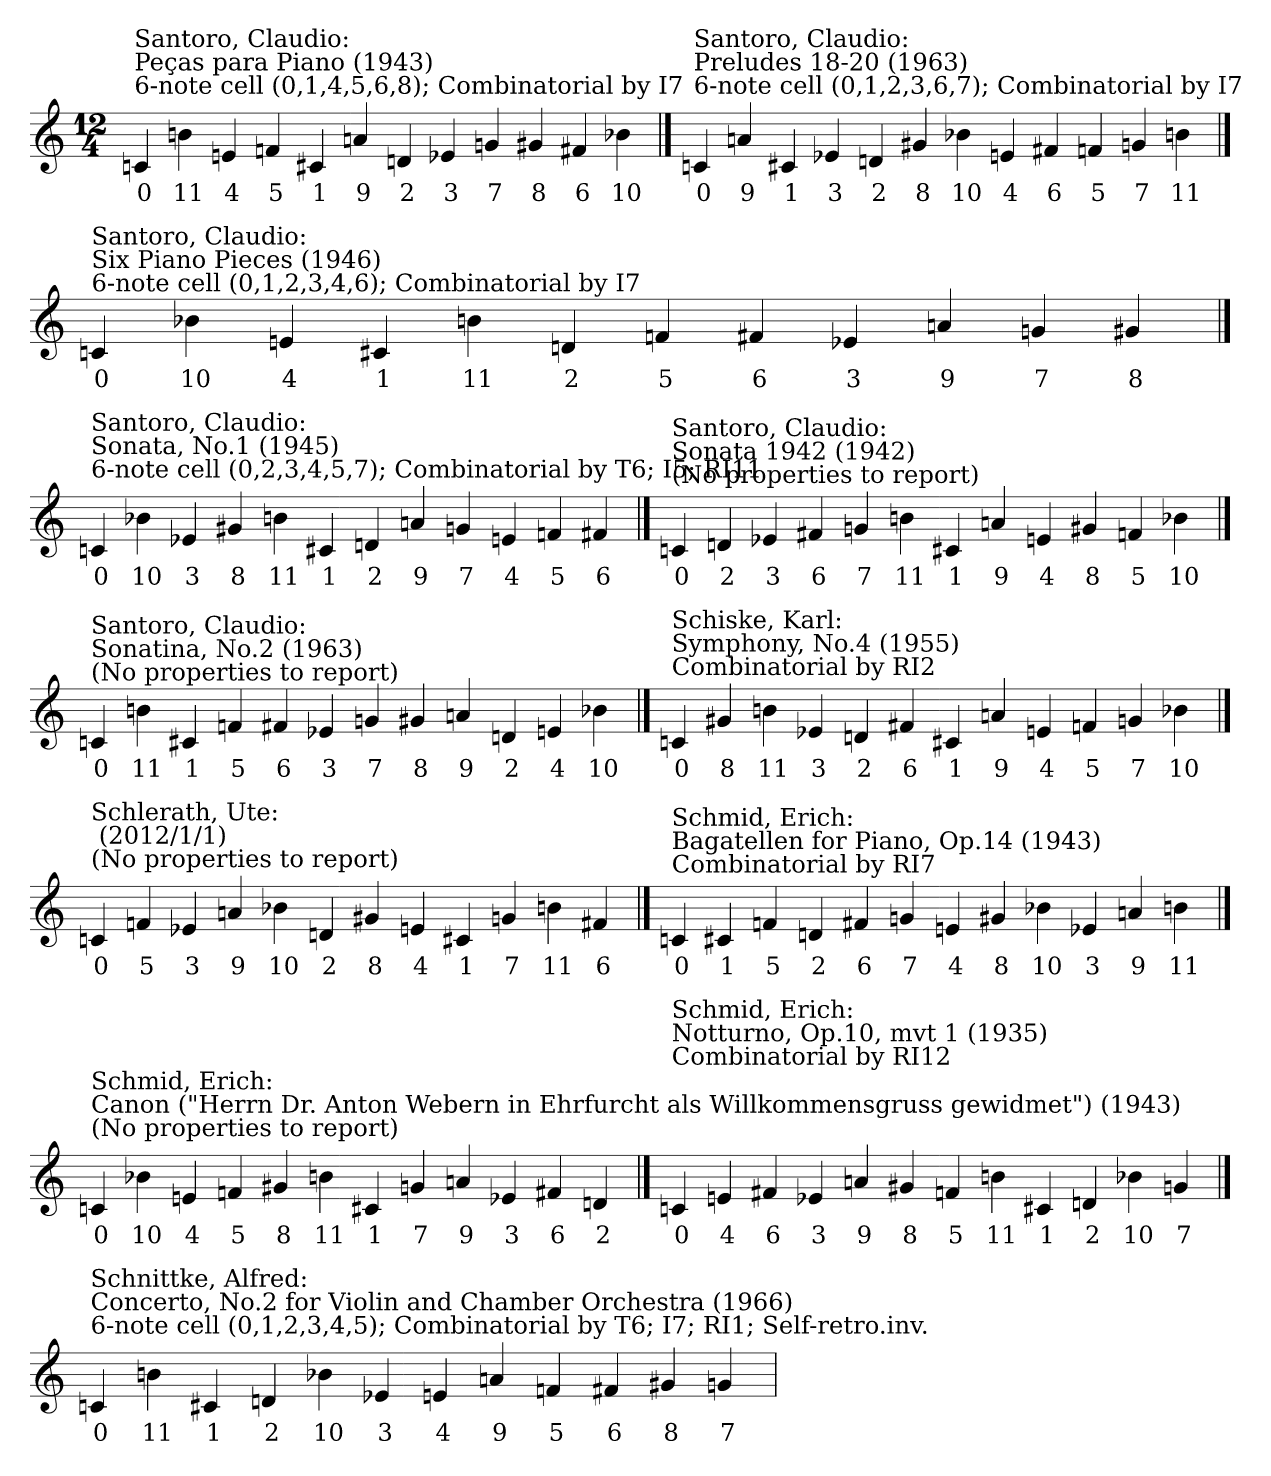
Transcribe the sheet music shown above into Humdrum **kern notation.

**kern	**text
*part1	*part1
*staff1	*staff1
!!LO:LB:g=z
*M12/4	*
==1033	==1033
!LO:TX:t=Santoro, Claudio&colon; \nPeças para Piano (1943)\n6-note cell (0,1,4,5,6,8); Combinatorial by I7	!
4cn	0
4bn	11
4en	4
4fn	5
4c#X	1
4an	9
4dn	2
4e-X	3
4gn	7
4g#X	8
4f#X	6
4b-X	10
!!LO:LB:g=z
==1034	==1034
!LO:TX:t=Santoro, Claudio&colon; \nPreludes 18-20 (1963)\n6-note cell (0,1,2,3,6,7); Combinatorial by I7	!
4cn	0
4an	9
4c#X	1
4e-X	3
4dn	2
4g#X	8
4b-X	10
4en	4
4f#X	6
4fn	5
4gn	7
4bn	11
!!LO:LB:g=z
==1035	==1035
!LO:TX:t=Santoro, Claudio&colon; \nSix Piano Pieces (1946)\n6-note cell (0,1,2,3,4,6); Combinatorial by I7	!
4cn	0
4b-X	10
4en	4
4c#X	1
4bn	11
4dn	2
4fn	5
4f#X	6
4e-X	3
4an	9
4gn	7
4g#X	8
!!LO:LB:g=z
==1036	==1036
!LO:TX:t=Santoro, Claudio&colon; \nSonata, No.1 (1945)\n6-note cell (0,2,3,4,5,7); Combinatorial by T6; I5; RI11	!
4cn	0
4b-X	10
4e-X	3
4g#X	8
4bn	11
4c#X	1
4dn	2
4an	9
4gn	7
4en	4
4fn	5
4f#X	6
!!LO:LB:g=z
==1037	==1037
!LO:TX:t=Santoro, Claudio&colon; \nSonata 1942 (1942)\n(No properties to report)	!
4cn	0
4dn	2
4e-X	3
4f#X	6
4gn	7
4bn	11
4c#X	1
4an	9
4en	4
4g#X	8
4fn	5
4b-X	10
!!LO:LB:g=z
==1038	==1038
!LO:TX:t=Santoro, Claudio&colon; \nSonatina, No.2 (1963)\n(No properties to report)	!
4cn	0
4bn	11
4c#X	1
4fn	5
4f#X	6
4e-X	3
4gn	7
4g#X	8
4an	9
4dn	2
4en	4
4b-X	10
!!LO:LB:g=z
==1039	==1039
!LO:TX:t=Schiske, Karl&colon; \nSymphony, No.4 (1955)\nCombinatorial by RI2	!
4cn	0
4g#X	8
4bn	11
4e-X	3
4dn	2
4f#X	6
4c#X	1
4an	9
4en	4
4fn	5
4gn	7
4b-X	10
!!LO:LB:g=z
==1040	==1040
!LO:TX:t=Schlerath, Ute&colon; \n (2012/1/1)\n(No properties to report)	!
4cn	0
4fn	5
4e-X	3
4an	9
4b-X	10
4dn	2
4g#X	8
4en	4
4c#X	1
4gn	7
4bn	11
4f#X	6
!!LO:LB:g=z
==1041	==1041
!LO:TX:t=Schmid, Erich&colon; \nBagatellen for Piano, Op.14 (1943)\nCombinatorial by RI7	!
4cn	0
4c#X	1
4fn	5
4dn	2
4f#X	6
4gn	7
4en	4
4g#X	8
4b-X	10
4e-X	3
4an	9
4bn	11
!!LO:LB:g=z
==1042	==1042
!LO:TX:t=Schmid, Erich&colon; \nCanon ("Herrn Dr. Anton Webern in Ehrfurcht als Willkommensgruss gewidmet") (1943)\n(No properties to report)	!
4cn	0
4b-X	10
4en	4
4fn	5
4g#X	8
4bn	11
4c#X	1
4gn	7
4an	9
4e-X	3
4f#X	6
4dn	2
!!LO:LB:g=z
==1043	==1043
!LO:TX:t=Schmid, Erich&colon; \nNotturno, Op.10,  mvt 1 (1935)\nCombinatorial by RI12	!
4cn	0
4en	4
4f#X	6
4e-X	3
4an	9
4g#X	8
4fn	5
4bn	11
4c#X	1
4dn	2
4b-X	10
4gn	7
!!LO:LB:g=z
==1044	==1044
!LO:TX:t=Schnittke, Alfred&colon; \nConcerto, No.2 for Violin and Chamber Orchestra (1966)\n6-note cell (0,1,2,3,4,5); Combinatorial by T6; I7; RI1; Self-retro.inv.	!
4cn	0
4bn	11
4c#X	1
4dn	2
4b-X	10
4e-X	3
4en	4
4an	9
4fn	5
4f#X	6
4g#X	8
4gn	7
=	=
*-	*-
